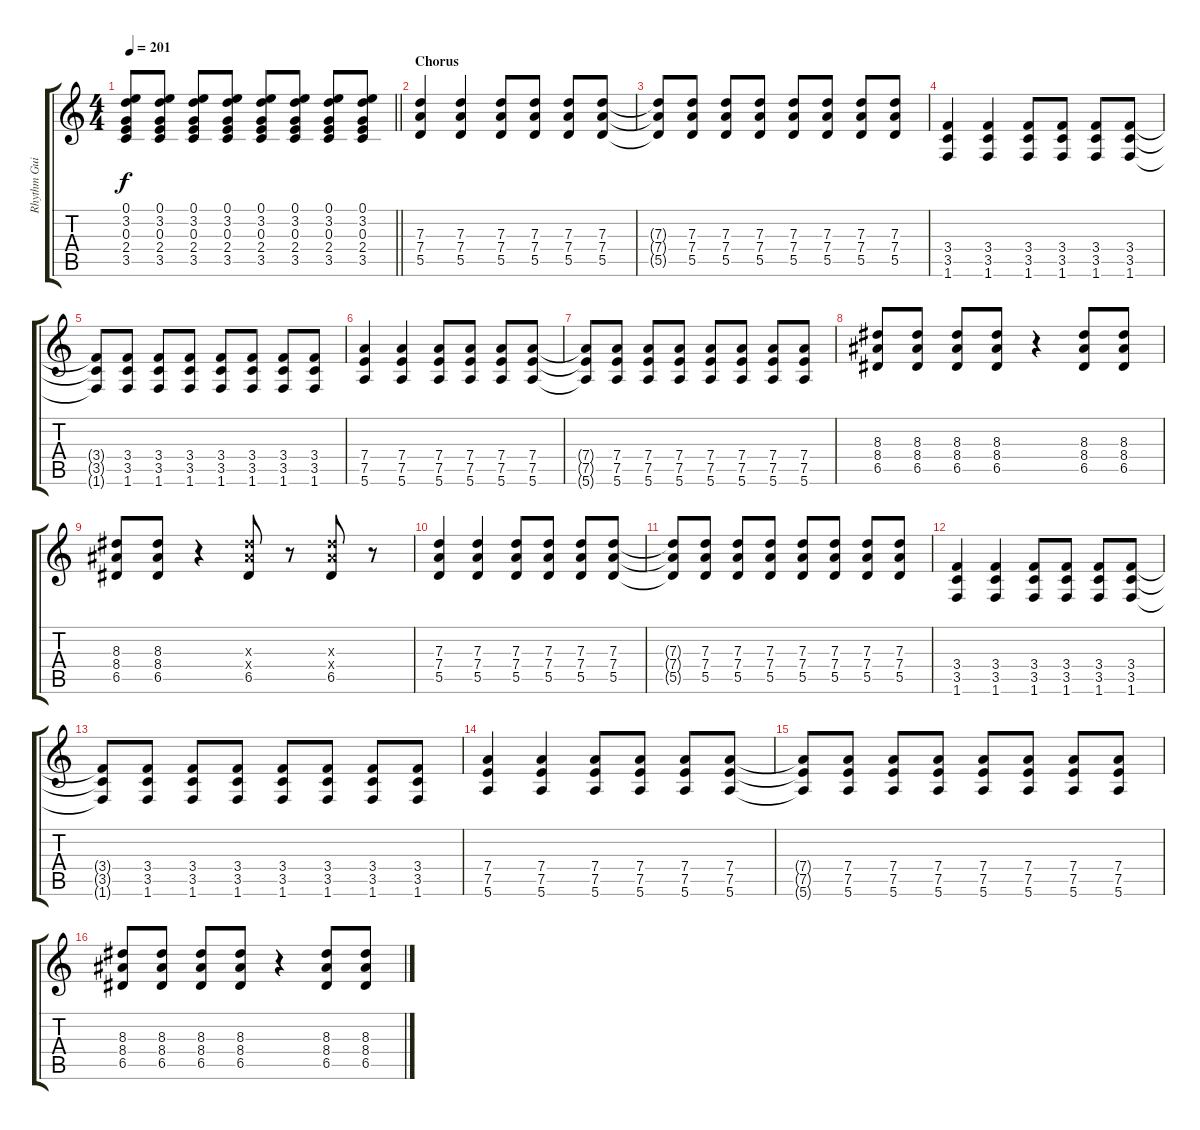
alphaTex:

\track ("Rhythm Guitar" "Rhythm Gui") {instrument overdrivenguitar}
\staff {score tabs}
\tuning (E4 B3 G3 D3 A2 E2) {hide}
\ts (4 4)
\tempo 201
\clef g2
\barLineRight lightlight
\ks c
(0.1{t} 3.2{t} 0.3{t} 2.4{t} 3.5{t}).8{dy f} (0.1 3.2 0.3 2.4 3.5).8 (0.1 3.2 0.3 2.4 3.5).8 (0.1 3.2 0.3 2.4 3.5).8 (0.1 3.2 0.3 2.4 3.5).8 (0.1 3.2 0.3 2.4 3.5).8 (0.1 3.2 0.3 2.4 3.5).8 (0.1 3.2 0.3 2.4 3.5).8 |
\section ("" "Chorus")
(7.3 7.4 5.5).4{instrument distortionguitar} (7.3 7.4 5.5).4 (7.3 7.4 5.5).8 (7.3 7.4 5.5).8 (7.3 7.4 5.5).8 (7.3 7.4 5.5).8 |
(7.3{t} 7.4{t} 5.5{t}).8 (7.3 7.4 5.5).8 (7.3 7.4 5.5).8 (7.3 7.4 5.5).8 (7.3 7.4 5.5).8 (7.3 7.4 5.5).8 (7.3 7.4 5.5).8 (7.3 7.4 5.5).8 |
(3.4 3.5 1.6).4 (3.4 3.5 1.6).4 (3.4 3.5 1.6).8 (3.4 3.5 1.6).8 (3.4 3.5 1.6).8 (3.4 3.5 1.6).8 |
(3.4{t} 3.5{t} 1.6{t}).8 (3.4 3.5 1.6).8 (3.4 3.5 1.6).8 (3.4 3.5 1.6).8 (3.4 3.5 1.6).8 (3.4 3.5 1.6).8 (3.4 3.5 1.6).8 (3.4 3.5 1.6).8 |
(7.4 7.5 5.6).4 (7.4 7.5 5.6).4 (7.4 7.5 5.6).8 (7.4 7.5 5.6).8 (7.4 7.5 5.6).8 (7.4 7.5 5.6).8 |
(7.4{t} 7.5{t} 5.6{t}).8 (7.4 7.5 5.6).8 (7.4 7.5 5.6).8 (7.4 7.5 5.6).8 (7.4 7.5 5.6).8 (7.4 7.5 5.6).8 (7.4 7.5 5.6).8 (7.4 7.5 5.6).8 |
(8.3 8.4 6.5).8 (8.3 8.4 6.5).8 (8.3 8.4 6.5).8 (8.3 8.4 6.5).8 r.4 (8.3 8.4 6.5).8 (8.3 8.4 6.5).8 |
(8.3 8.4 6.5).8 (8.3 8.4 6.5).8 r.4 (8.3{x} 8.4{x} 6.5).8 r.8 (8.3{x} 8.4{x} 6.5).8 r.8 |
(7.3 7.4 5.5).4 (7.3 7.4 5.5).4 (7.3 7.4 5.5).8 (7.3 7.4 5.5).8 (7.3 7.4 5.5).8 (7.3 7.4 5.5).8 |
(7.3{t} 7.4{t} 5.5{t}).8 (7.3 7.4 5.5).8 (7.3 7.4 5.5).8 (7.3 7.4 5.5).8 (7.3 7.4 5.5).8 (7.3 7.4 5.5).8 (7.3 7.4 5.5).8 (7.3 7.4 5.5).8 |
(3.4 3.5 1.6).4 (3.4 3.5 1.6).4 (3.4 3.5 1.6).8 (3.4 3.5 1.6).8 (3.4 3.5 1.6).8 (3.4 3.5 1.6).8 |
(3.4{t} 3.5{t} 1.6{t}).8 (3.4 3.5 1.6).8 (3.4 3.5 1.6).8 (3.4 3.5 1.6).8 (3.4 3.5 1.6).8 (3.4 3.5 1.6).8 (3.4 3.5 1.6).8 (3.4 3.5 1.6).8 |
(7.4 7.5 5.6).4 (7.4 7.5 5.6).4 (7.4 7.5 5.6).8 (7.4 7.5 5.6).8 (7.4 7.5 5.6).8 (7.4 7.5 5.6).8 |
(7.4{t} 7.5{t} 5.6{t}).8 (7.4 7.5 5.6).8 (7.4 7.5 5.6).8 (7.4 7.5 5.6).8 (7.4 7.5 5.6).8 (7.4 7.5 5.6).8 (7.4 7.5 5.6).8 (7.4 7.5 5.6).8 |
(8.3 8.4 6.5).8 (8.3 8.4 6.5).8 (8.3 8.4 6.5).8 (8.3 8.4 6.5).8 r.4 (8.3 8.4 6.5).8 (8.3 8.4 6.5).8
